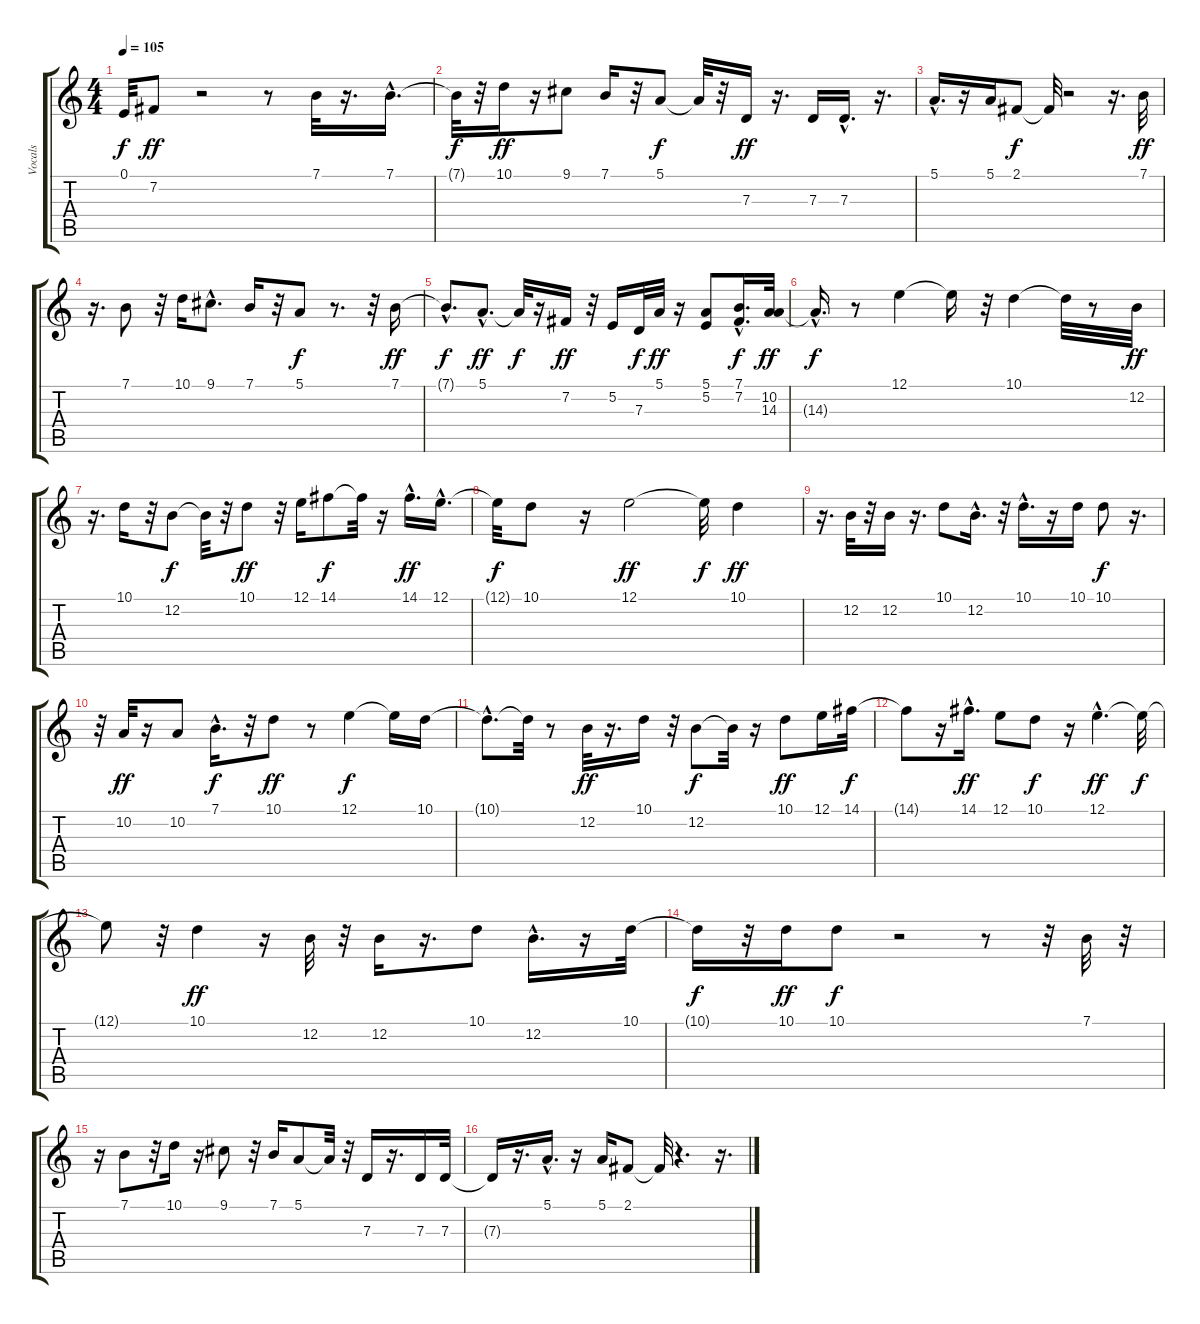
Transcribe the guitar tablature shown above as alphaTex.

\track ("Vocals" "Vocals") {instrument panflute}
\staff {score tabs}
\tuning (E4 B3 G3 D3 A2 E2) {hide}
\ts (4 4)
\tempo 105
\clef g2
\ks c
0.1{t}.32{dy f} 7.2.8{dy ff} r.2 r.8 7.1.32 r.16{d} 7.1{hac}.16{d} |
7.1{t}.32{dy f} r.32 10.1.16{dy ff} r.16 9.1.8 7.1.16 r.32 5.1.8{dy f} 5.1{t}.32 r.32 7.3.16{dy ff} r.16{d} 7.3.16 7.3{hac}.16{d} r.16{d} |
5.1{hac}.16{d} r.16 5.1.16 2.1.8{dy f} 2.1{t}.32 r.2 r.16{d} 7.1.32{dy ff} |
r.16{d} 7.1.8 r.32 10.1.16 9.1{hac}.8{d} 7.1.16 r.32 5.1.8{dy f} r.8{d} r.32 7.1.16{dy ff} |
7.1{hac t}.8{d dy f} 5.1{hac}.8{d dy ff} 5.1{t}.32{dy f} r.16 7.2.16{dy ff} r.32 5.2.16 7.3.32{dy f} 5.1.32{dy ff} r.16 (5.1 5.2).8 (7.1{hac} 7.2{hac}).16{d dy f} (10.2 14.3).32{dy ff} |
14.3{hac t}.16{d dy f} r.8 12.1.4 12.1{t}.16 r.32 10.1.4 10.1{t}.32 r.8 12.2.32{dy ff} |
r.16{d} 10.1.16 r.32 12.2.8{dy f} 12.2{t}.32 r.32 10.1.8{dy ff} r.32 12.1.16 14.1.8{dy f} 14.1{t}.32 r.16 14.1{hac}.16{d dy ff} 12.1{hac}.16{d} |
12.1{t}.32{dy f} 10.1.8 r.16 12.1.2{dy ff} 12.1{t}.32{dy f} 10.1.4{dy ff} |
r.16{d} 12.2.32 r.32 12.2.16 r.16{d} 10.1.8 12.2{hac}.16{d} r.32 10.1{hac}.16{d} r.16 10.1.16 10.1.8{dy f} r.16{d} |
r.32 10.2.32{dy ff} r.16 10.2.8 7.1{hac}.16{d dy f} r.32 10.1.8{dy ff} r.8 12.1.4{dy f} 12.1{t}.16 10.1.16 |
10.1{hac t}.8{d} 10.1{t}.32 r.8 12.2.32{dy ff} r.16{d} 10.1.16 r.32 12.2.8{dy f} 12.2{t}.32 r.16 10.1.8{dy ff} 12.1.16 14.1.32{dy f} |
14.1{t}.8 r.16 14.1{hac}.16{d dy ff} 12.1.8 10.1.8{dy f} r.16 12.1{hac}.4{d dy ff} 12.1{t}.32{dy f} |
12.1{t}.8 r.32 10.1.4{dy ff} r.16 12.2.32 r.32 12.2.16 r.16{d} 10.1.8 12.2{hac}.16{d} r.16 10.1.32 |
10.1{t}.16{dy f} r.32 10.1.16{dy ff} 10.1.8{dy f} r.2 r.8 r.32 7.1.32 r.32 |
r.16 7.1.8 r.32 10.1.16 r.16 9.1.8 r.32 7.1.16 5.1.8 5.1{t}.32 r.32 7.3.16 r.16{d} 7.3.16 7.3.32 |
7.3{t}.16 r.16{d} 5.1{hac}.16{d} r.16 5.1.16 2.1.8 2.1{t}.32 r.4{d} r.16{d}
